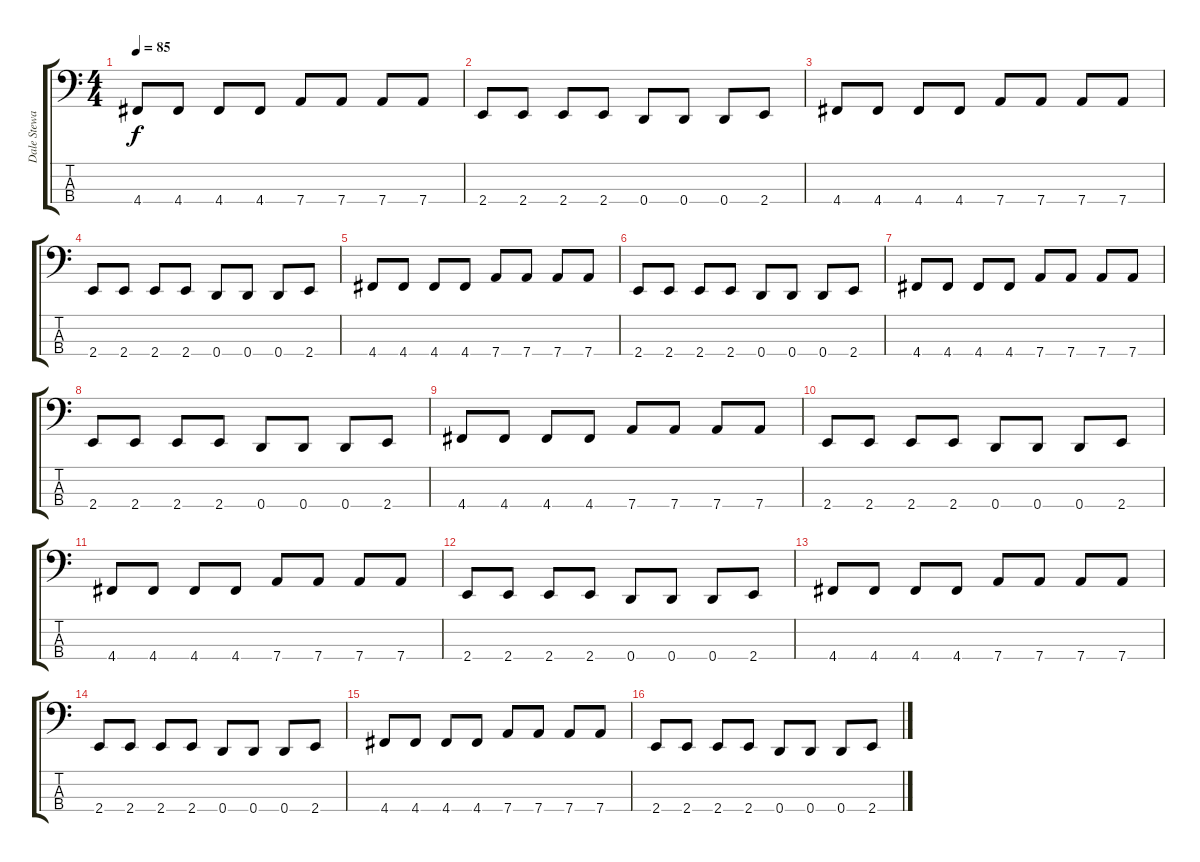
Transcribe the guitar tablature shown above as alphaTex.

\track ("Dale Stewart" "Dale Stewa") {instrument electricbassfinger}
\staff {score tabs}
\tuning (G2 D2 A1 D1) {hide}
\ts (4 4)
\tempo 85
\clef f4
\ks c
4.4.8{dy f} 4.4.8 4.4.8 4.4.8 7.4.8 7.4.8 7.4.8 7.4.8 |
2.4.8 2.4.8 2.4.8 2.4.8 0.4.8 0.4.8 0.4.8 2.4.8 |
4.4.8 4.4.8 4.4.8 4.4.8 7.4.8 7.4.8 7.4.8 7.4.8 |
2.4.8 2.4.8 2.4.8 2.4.8 0.4.8 0.4.8 0.4.8 2.4.8 |
4.4.8 4.4.8 4.4.8 4.4.8 7.4.8 7.4.8 7.4.8 7.4.8 |
2.4.8 2.4.8 2.4.8 2.4.8 0.4.8 0.4.8 0.4.8 2.4.8 |
4.4.8 4.4.8 4.4.8 4.4.8 7.4.8 7.4.8 7.4.8 7.4.8 |
2.4.8 2.4.8 2.4.8 2.4.8 0.4.8 0.4.8 0.4.8 2.4.8 |
4.4.8 4.4.8 4.4.8 4.4.8 7.4.8 7.4.8 7.4.8 7.4.8 |
2.4.8 2.4.8 2.4.8 2.4.8 0.4.8 0.4.8 0.4.8 2.4.8 |
4.4.8 4.4.8 4.4.8 4.4.8 7.4.8 7.4.8 7.4.8 7.4.8 |
2.4.8 2.4.8 2.4.8 2.4.8 0.4.8 0.4.8 0.4.8 2.4.8 |
4.4.8 4.4.8 4.4.8 4.4.8 7.4.8 7.4.8 7.4.8 7.4.8 |
2.4.8 2.4.8 2.4.8 2.4.8 0.4.8 0.4.8 0.4.8 2.4.8 |
4.4.8 4.4.8 4.4.8 4.4.8 7.4.8 7.4.8 7.4.8 7.4.8 |
2.4.8 2.4.8 2.4.8 2.4.8 0.4.8 0.4.8 0.4.8 2.4.8
